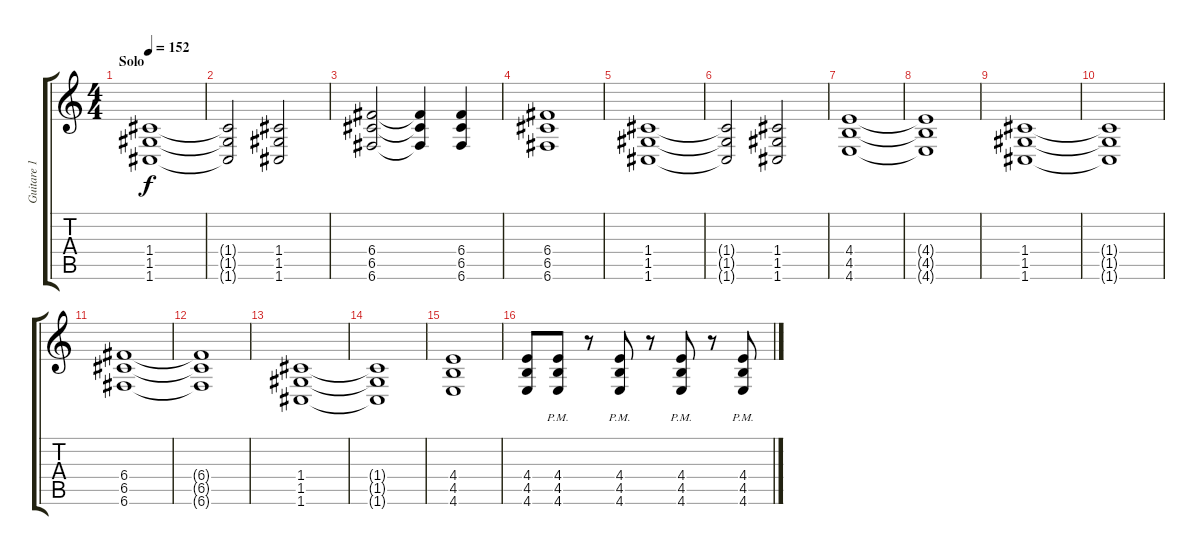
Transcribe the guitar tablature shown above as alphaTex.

\track ("Guitare 1" "Guitare 1") {instrument distortionguitar}
\staff {score tabs}
\tuning (Eb4 C4 G3 C3 G2 C2) {hide}
\ts (4 4)
\section ("" "Solo")
\tempo 152
\clef g2
\ks c
(1.4 1.5 1.6).1{dy f} |
(1.4{t} 1.5{t} 1.6{t}).2 (1.4 1.5 1.6).2 |
(6.4 6.5 6.6).2 (6.4{t} 6.5{t} 6.6{t}).4 (6.4 6.5 6.6).4 |
(6.4 6.5 6.6).1 |
(1.4 1.5 1.6).1 |
(1.4{t} 1.5{t} 1.6{t}).2 (1.4 1.5 1.6).2 |
(4.4 4.5 4.6).1 |
(4.4{t} 4.5{t} 4.6{t}).1 |
(1.4 1.5 1.6).1 |
(1.4{t} 1.5{t} 1.6{t}).1 |
(6.4 6.5 6.6).1 |
(6.4{t} 6.5{t} 6.6{t}).1 |
(1.4 1.5 1.6).1 |
(1.4{t} 1.5{t} 1.6{t}).1 |
(4.4 4.5 4.6).1 |
(4.4 4.5 4.6).8 (4.4{pm} 4.5{pm} 4.6{pm}).8 r.8 (4.4{pm} 4.5{pm} 4.6{pm}).8 r.8 (4.4{pm} 4.5{pm} 4.6{pm}).8 r.8 (4.4{pm} 4.5{pm} 4.6{pm}).8
